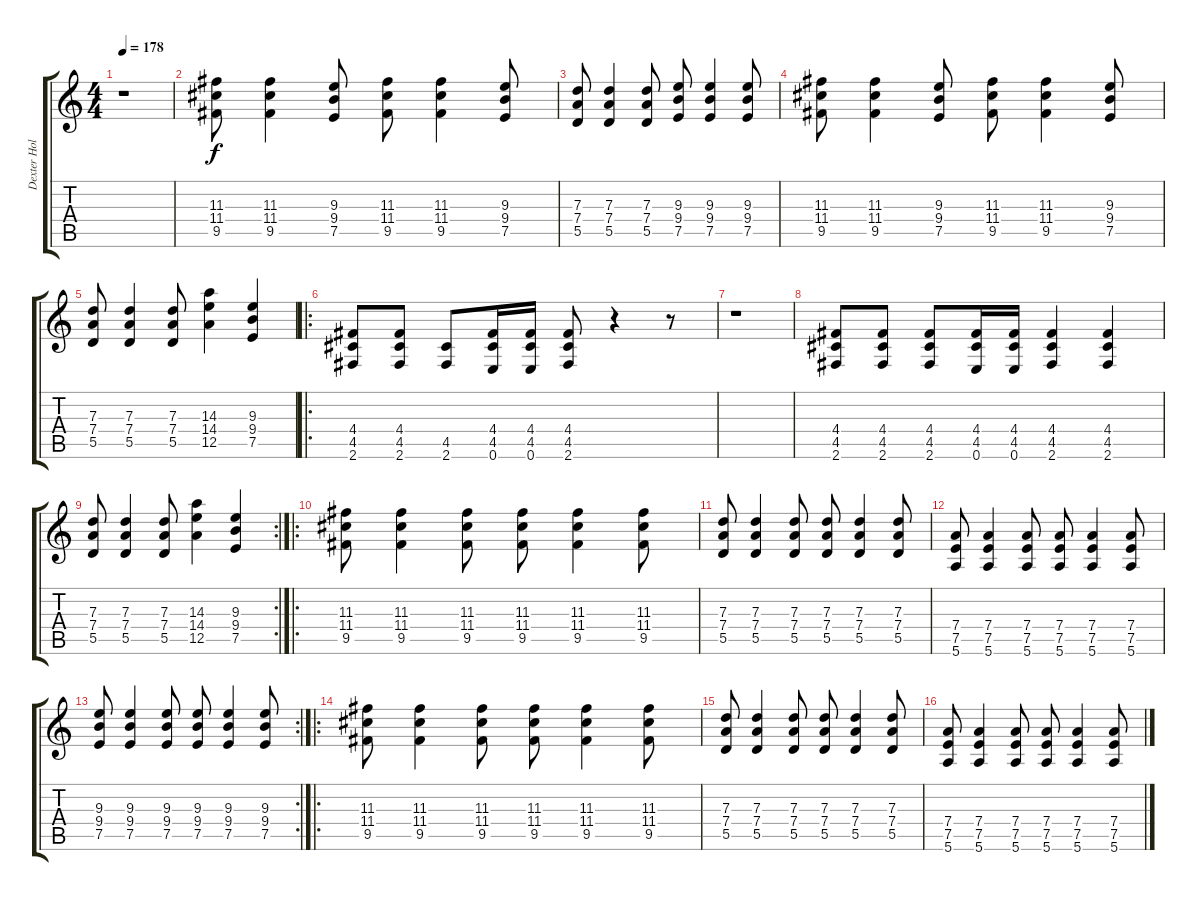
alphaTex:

\track ("Dexter Holland" "Dexter Hol") {instrument distortionguitar}
\staff {score tabs}
\tuning (E4 B3 G3 D3 A2 E2) {hide}
\ts (4 4)
\tempo 178
\clef g2
\ks c
r.1{dy f instrument distortionguitar} |
(11.3 11.4 9.5).8 (11.3 11.4 9.5).4 (9.3 9.4 7.5).8 (11.3 11.4 9.5).8 (11.3 11.4 9.5).4 (9.3 9.4 7.5).8 |
(7.3 7.4 5.5).8 (7.3 7.4 5.5).4 (7.3 7.4 5.5).8 (9.3 9.4 7.5).8 (9.3 9.4 7.5).4 (9.3 9.4 7.5).8 |
(11.3 11.4 9.5).8 (11.3 11.4 9.5).4 (9.3 9.4 7.5).8 (11.3 11.4 9.5).8 (11.3 11.4 9.5).4 (9.3 9.4 7.5).8 |
(7.3 7.4 5.5).8 (7.3 7.4 5.5).4 (7.3 7.4 5.5).8 (14.3 14.4 12.5).4 (9.3 9.4 7.5).4 |
\ro
(4.4 4.5 2.6).8 (4.4 4.5 2.6).8 (4.5 2.6).8 (4.4 4.5 0.6).16 (4.4 4.5 0.6).16 (4.4 4.5 2.6).8 r.4 r.8 |
r.1 |
(4.4 4.5 2.6).8 (4.4 4.5 2.6).8 (4.4 4.5 2.6).8 (4.4 4.5 0.6).16 (4.4 4.5 0.6).16 (4.4 4.5 2.6).4 (4.4 4.5 2.6).4 |
\rc 2
(7.3 7.4 5.5).8 (7.3 7.4 5.5).4 (7.3 7.4 5.5).8 (14.3 14.4 12.5).4 (9.3 9.4 7.5).4 |
\ro
(11.3 11.4 9.5).8 (11.3 11.4 9.5).4 (11.3 11.4 9.5).8 (11.3 11.4 9.5).8 (11.3 11.4 9.5).4 (11.3 11.4 9.5).8 |
(7.3 7.4 5.5).8 (7.3 7.4 5.5).4 (7.3 7.4 5.5).8 (7.3 7.4 5.5).8 (7.3 7.4 5.5).4 (7.3 7.4 5.5).8 |
(7.4 7.5 5.6).8 (7.4 7.5 5.6).4 (7.4 7.5 5.6).8 (7.4 7.5 5.6).8 (7.4 7.5 5.6).4 (7.4 7.5 5.6).8 |
\rc 2
(9.3 9.4 7.5).8 (9.3 9.4 7.5).4 (9.3 9.4 7.5).8 (9.3 9.4 7.5).8 (9.3 9.4 7.5).4 (9.3 9.4 7.5).8 |
\ro
(11.3 11.4 9.5).8 (11.3 11.4 9.5).4 (11.3 11.4 9.5).8 (11.3 11.4 9.5).8 (11.3 11.4 9.5).4 (11.3 11.4 9.5).8 |
(7.3 7.4 5.5).8 (7.3 7.4 5.5).4 (7.3 7.4 5.5).8 (7.3 7.4 5.5).8 (7.3 7.4 5.5).4 (7.3 7.4 5.5).8 |
(7.4 7.5 5.6).8 (7.4 7.5 5.6).4 (7.4 7.5 5.6).8 (7.4 7.5 5.6).8 (7.4 7.5 5.6).4 (7.4 7.5 5.6).8
